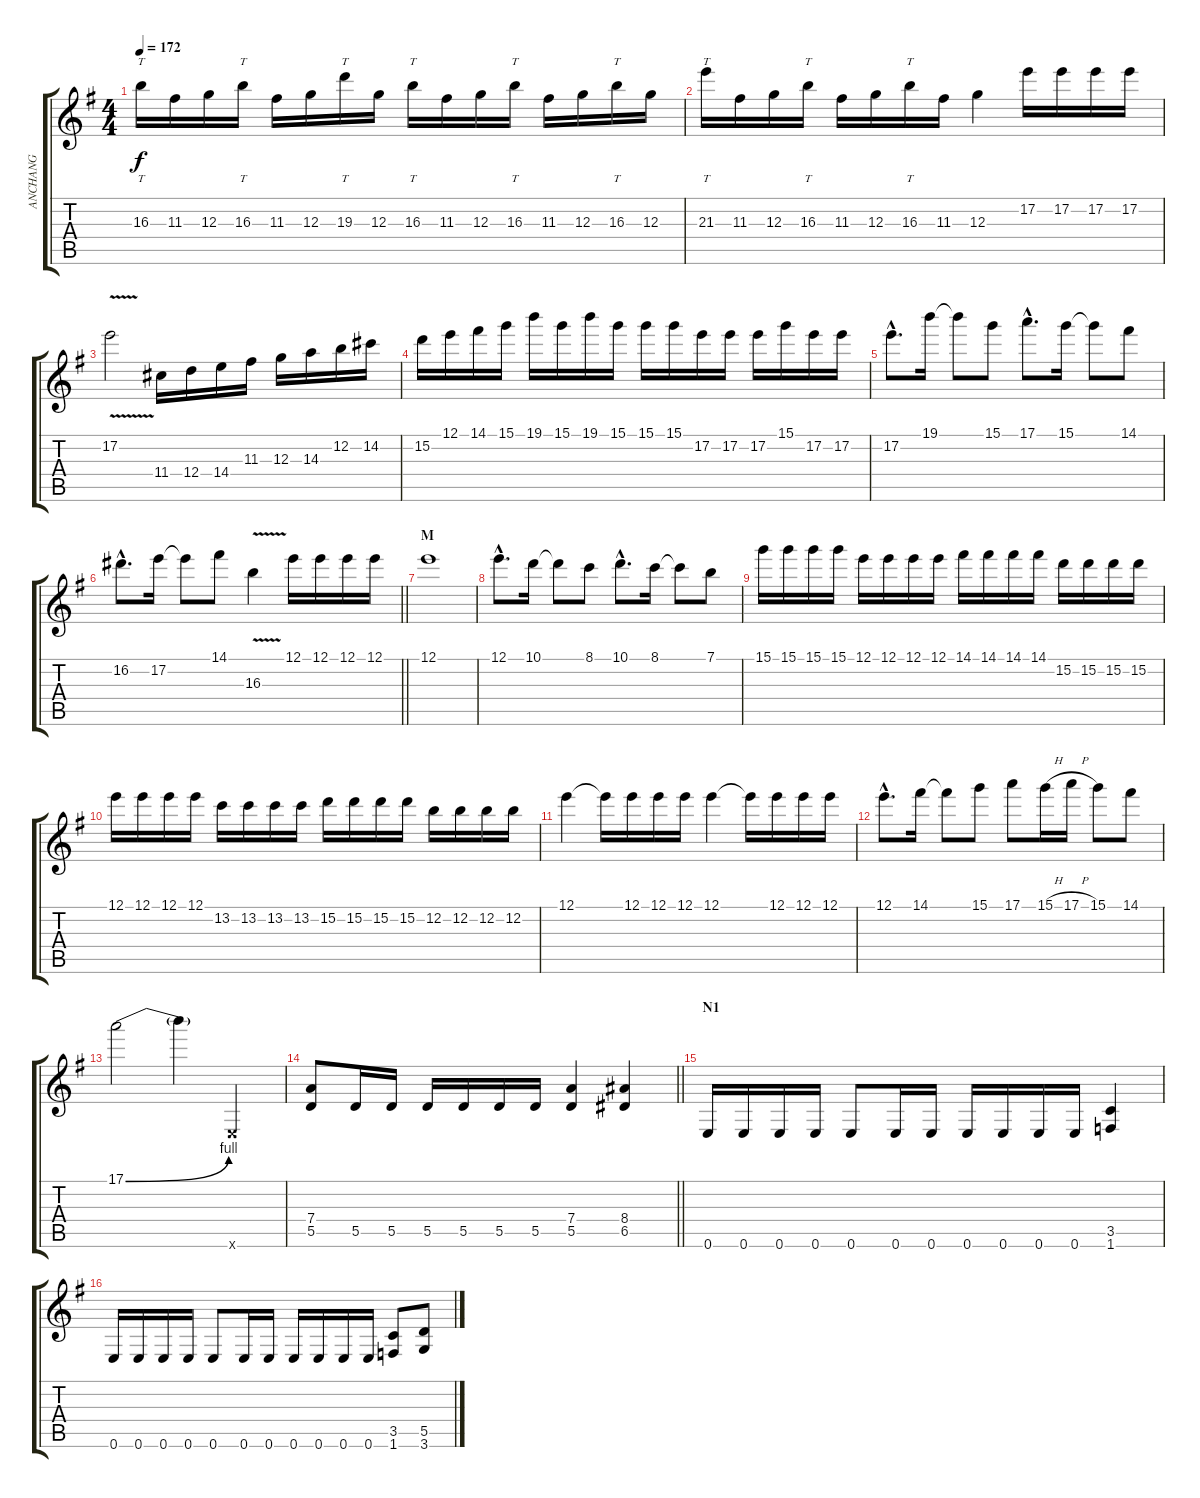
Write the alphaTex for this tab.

\track ("ANCHANG" "ANCHANG") {instrument distortionguitar}
\staff {score tabs}
\tuning (E4 B3 G3 D3 A2 E2) {hide}
\ts (4 4)
\tempo 172
\clef g2
\ks g
16.3.16{tt dy f} 11.3.16 12.3.16 16.3.16{tt} 11.3.16 12.3.16 19.3.16{tt} 12.3.16 16.3.16{tt} 11.3.16 12.3.16 16.3.16{tt} 11.3.16 12.3.16 16.3.16{tt} 12.3.16 |
21.3.16{tt} 11.3.16 12.3.16 16.3.16{tt} 11.3.16 12.3.16 16.3.16{tt} 11.3.16 12.3.4 17.2.16 17.2.16 17.2.16 17.2.16 |
17.2{v}.2 11.4.16 12.4.16 14.4.16 11.3.16 12.3.16 14.3.16 12.2.16 14.2.16 |
15.2.16 12.1.16 14.1.16 15.1.16 19.1.16 15.1.16 19.1.16 15.1.16 15.1.16 15.1.16 17.2.16 17.2.16 17.2.16 15.1.16 17.2.16 17.2.16 |
17.2{hac}.8{d} 19.1.16 19.1{t}.8 15.1.8 17.1{hac}.8{d} 15.1.16 15.1{t}.8 14.1.8 |
\barLineRight lightlight
16.2{hac}.8{d} 17.2.16 17.2{t}.8 14.1.8 16.3{v}.4 12.1.16 12.1.16 12.1.16 12.1.16 |
\section ("" "M")
12.1.1{volume 10 balance 14} |
12.1{hac}.8{d} 10.1.16 10.1{t}.8 8.1.8 10.1{hac}.8{d} 8.1.16 8.1{t}.8 7.1.8 |
15.1.16 15.1.16 15.1.16 15.1.16 12.1.16 12.1.16 12.1.16 12.1.16 14.1.16 14.1.16 14.1.16 14.1.16 15.2.16 15.2.16 15.2.16 15.2.16 |
12.1.16 12.1.16 12.1.16 12.1.16 13.2.16 13.2.16 13.2.16 13.2.16 15.2.16 15.2.16 15.2.16 15.2.16 12.2.16 12.2.16 12.2.16 12.2.16 |
12.1.4 12.1{t}.16 12.1.16 12.1.16 12.1.16 12.1.4 12.1{t}.16 12.1.16 12.1.16 12.1.16 |
12.1{hac}.8{d} 14.1.16 14.1{t}.8 15.1.8 17.1.8 15.1{h}.16 17.1{h}.16 15.1.8 14.1.8 |
17.1{be (bend 0 0 60 4)}.2 17.1{t}.4 0.6{x}.4 |
\barLineRight lightlight
(7.4 5.5).8 5.5.16 5.5.16 5.5.16 5.5.16 5.5.16 5.5.16 (7.4 5.5).4 (8.4 6.5).4 |
\section ("" "N1")
0.6.16 0.6.16 0.6.16 0.6.16 0.6.8 0.6.16 0.6.16 0.6.16 0.6.16 0.6.16 0.6.16 (3.5 1.6).4 |
0.6.16 0.6.16 0.6.16 0.6.16 0.6.8 0.6.16 0.6.16 0.6.16 0.6.16 0.6.16 0.6.16 (3.5 1.6).8 (5.5 3.6).8
